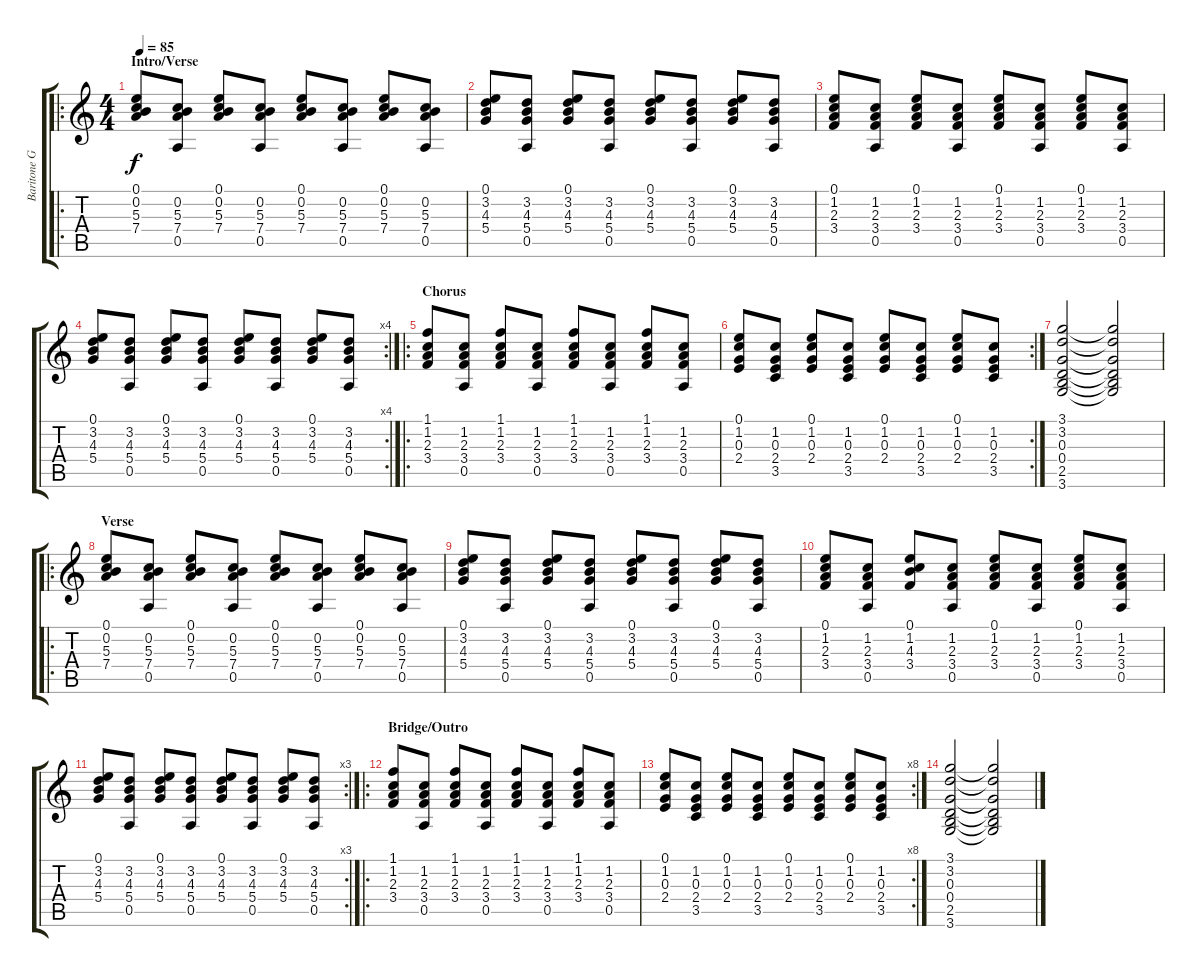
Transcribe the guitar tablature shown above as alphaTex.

\track ("Baritone Guitar" "Baritone G") {instrument electricguitarjazz}
\staff {score tabs}
\tuning (E4 B3 G3 D3 A2 E2) {hide}
\ro
\ts (4 4)
\section ("" "Intro/Verse")
\tempo 85
\clef g2
\ks c
(0.1 0.2 5.3 7.4).8{dy f instrument electricguitarjazz} (0.2 5.3 7.4 0.5).8 (0.1 0.2 5.3 7.4).8 (0.2 5.3 7.4 0.5).8 (0.1 0.2 5.3 7.4).8 (0.2 5.3 7.4 0.5).8 (0.1 0.2 5.3 7.4).8 (0.2 5.3 7.4 0.5).8 |
(0.1 3.2 4.3 5.4).8 (3.2 4.3 5.4 0.5).8 (0.1 3.2 4.3 5.4).8 (3.2 4.3 5.4 0.5).8 (0.1 3.2 4.3 5.4).8 (3.2 4.3 5.4 0.5).8 (0.1 3.2 4.3 5.4).8 (3.2 4.3 5.4 0.5).8 |
(0.1 1.2 2.3 3.4).8 (1.2 2.3 3.4 0.5).8 (0.1 1.2 2.3 3.4).8 (1.2 2.3 3.4 0.5).8 (0.1 1.2 2.3 3.4).8 (1.2 2.3 3.4 0.5).8 (0.1 1.2 2.3 3.4).8 (1.2 2.3 3.4 0.5).8 |
\rc 4
(0.1 3.2 4.3 5.4).8 (3.2 4.3 5.4 0.5).8 (0.1 3.2 4.3 5.4).8 (3.2 4.3 5.4 0.5).8 (0.1 3.2 4.3 5.4).8 (3.2 4.3 5.4 0.5).8 (0.1 3.2 4.3 5.4).8 (3.2 4.3 5.4 0.5).8 |
\ro
\section ("" "Chorus")
(1.1 1.2 2.3 3.4).8 (1.2 2.3 3.4 0.5).8 (1.1 1.2 2.3 3.4).8 (1.2 2.3 3.4 0.5).8 (1.1 1.2 2.3 3.4).8 (1.2 2.3 3.4 0.5).8 (1.1 1.2 2.3 3.4).8 (1.2 2.3 3.4 0.5).8 |
\rc 2
(0.1 1.2 0.3 2.4).8 (1.2 0.3 2.4 3.5).8 (0.1 1.2 0.3 2.4).8 (1.2 0.3 2.4 3.5).8 (0.1 1.2 0.3 2.4).8 (1.2 0.3 2.4 3.5).8 (0.1 1.2 0.3 2.4).8 (1.2 0.3 2.4 3.5).8 |
(3.1 3.2 0.3 0.4 2.5 3.6).2 (3.1{t} 3.2{t} 0.3{t} 0.4{t} 2.5{t} 3.6{t}).2 |
\ro
\section ("" "Verse")
(0.1 0.2 5.3 7.4).8 (0.2 5.3 7.4 0.5).8 (0.1 0.2 5.3 7.4).8 (0.2 5.3 7.4 0.5).8 (0.1 0.2 5.3 7.4).8 (0.2 5.3 7.4 0.5).8 (0.1 0.2 5.3 7.4).8 (0.2 5.3 7.4 0.5).8 |
(0.1 3.2 4.3 5.4).8 (3.2 4.3 5.4 0.5).8 (0.1 3.2 4.3 5.4).8 (3.2 4.3 5.4 0.5).8 (0.1 3.2 4.3 5.4).8 (3.2 4.3 5.4 0.5).8 (0.1 3.2 4.3 5.4).8 (3.2 4.3 5.4 0.5).8 |
(0.1 1.2 2.3 3.4).8 (1.2 2.3 3.4 0.5).8 (0.1 1.2 4.3 3.4).8 (1.2 2.3 3.4 0.5).8 (0.1 1.2 2.3 3.4).8 (1.2 2.3 3.4 0.5).8 (0.1 1.2 2.3 3.4).8 (1.2 2.3 3.4 0.5).8 |
\rc 3
(0.1 3.2 4.3 5.4).8 (3.2 4.3 5.4 0.5).8 (0.1 3.2 4.3 5.4).8 (3.2 4.3 5.4 0.5).8 (0.1 3.2 4.3 5.4).8 (3.2 4.3 5.4 0.5).8 (0.1 3.2 4.3 5.4).8 (3.2 4.3 5.4 0.5).8 |
\ro
\section ("" "Bridge/Outro")
(1.1 1.2 2.3 3.4).8 (1.2 2.3 3.4 0.5).8 (1.1 1.2 2.3 3.4).8 (1.2 2.3 3.4 0.5).8 (1.1 1.2 2.3 3.4).8 (1.2 2.3 3.4 0.5).8 (1.1 1.2 2.3 3.4).8 (1.2 2.3 3.4 0.5).8 |
\rc 8
(0.1 1.2 0.3 2.4).8 (1.2 0.3 2.4 3.5).8 (0.1 1.2 0.3 2.4).8 (1.2 0.3 2.4 3.5).8 (0.1 1.2 0.3 2.4).8 (1.2 0.3 2.4 3.5).8 (0.1 1.2 0.3 2.4).8 (1.2 0.3 2.4 3.5).8 |
(3.1 3.2 0.3 0.4 2.5 3.6).2 (3.1{t} 3.2{t} 0.3{t} 0.4{t} 2.5{t} 3.6{t}).2
